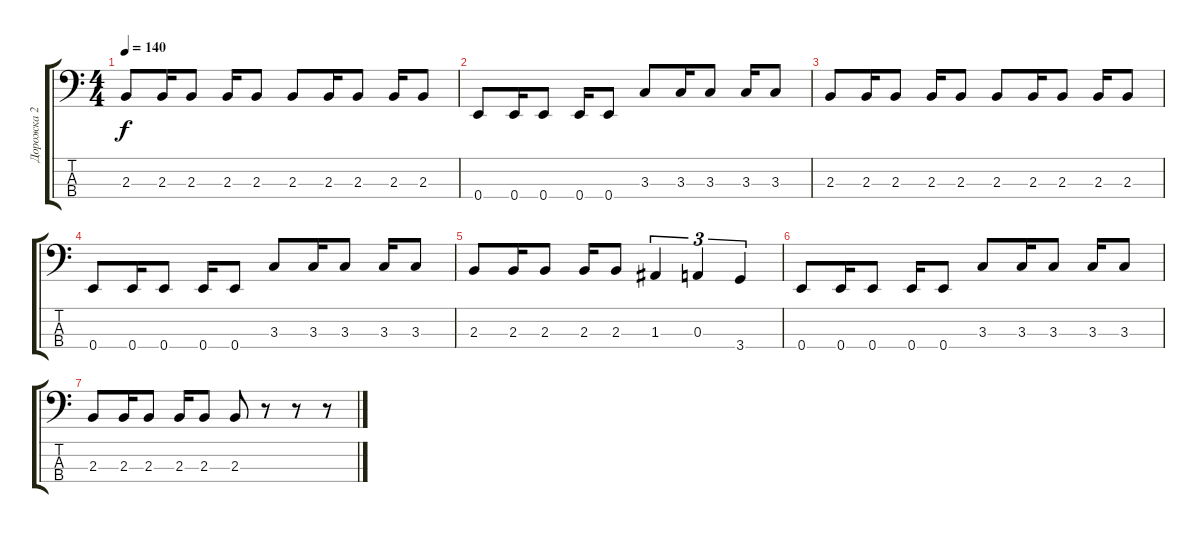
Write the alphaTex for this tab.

\track ("Дорожка 2" "Дорожка 2") {instrument electricbassfinger}
\staff {score tabs}
\tuning (G2 D2 A1 E1) {hide}
\ts (4 4)
\tempo 140
\clef f4
\ks c
2.3.8{dy f} 2.3.16 2.3.8 2.3.16 2.3.8 2.3.8 2.3.16 2.3.8 2.3.16 2.3.8 |
0.4.8 0.4.16 0.4.8 0.4.16 0.4.8 3.3.8 3.3.16 3.3.8 3.3.16 3.3.8 |
2.3.8 2.3.16 2.3.8 2.3.16 2.3.8 2.3.8 2.3.16 2.3.8 2.3.16 2.3.8 |
0.4.8 0.4.16 0.4.8 0.4.16 0.4.8 3.3.8 3.3.16 3.3.8 3.3.16 3.3.8 |
2.3.8 2.3.16 2.3.8 2.3.16 2.3.8 1.3.4{tu (3 2)} 0.3.4{tu (3 2)} 3.4.4{tu (3 2)} |
0.4.8 0.4.16 0.4.8 0.4.16 0.4.8 3.3.8 3.3.16 3.3.8 3.3.16 3.3.8 |
2.3.8 2.3.16 2.3.8 2.3.16 2.3.8 2.3.8 r.8 r.8 r.8
